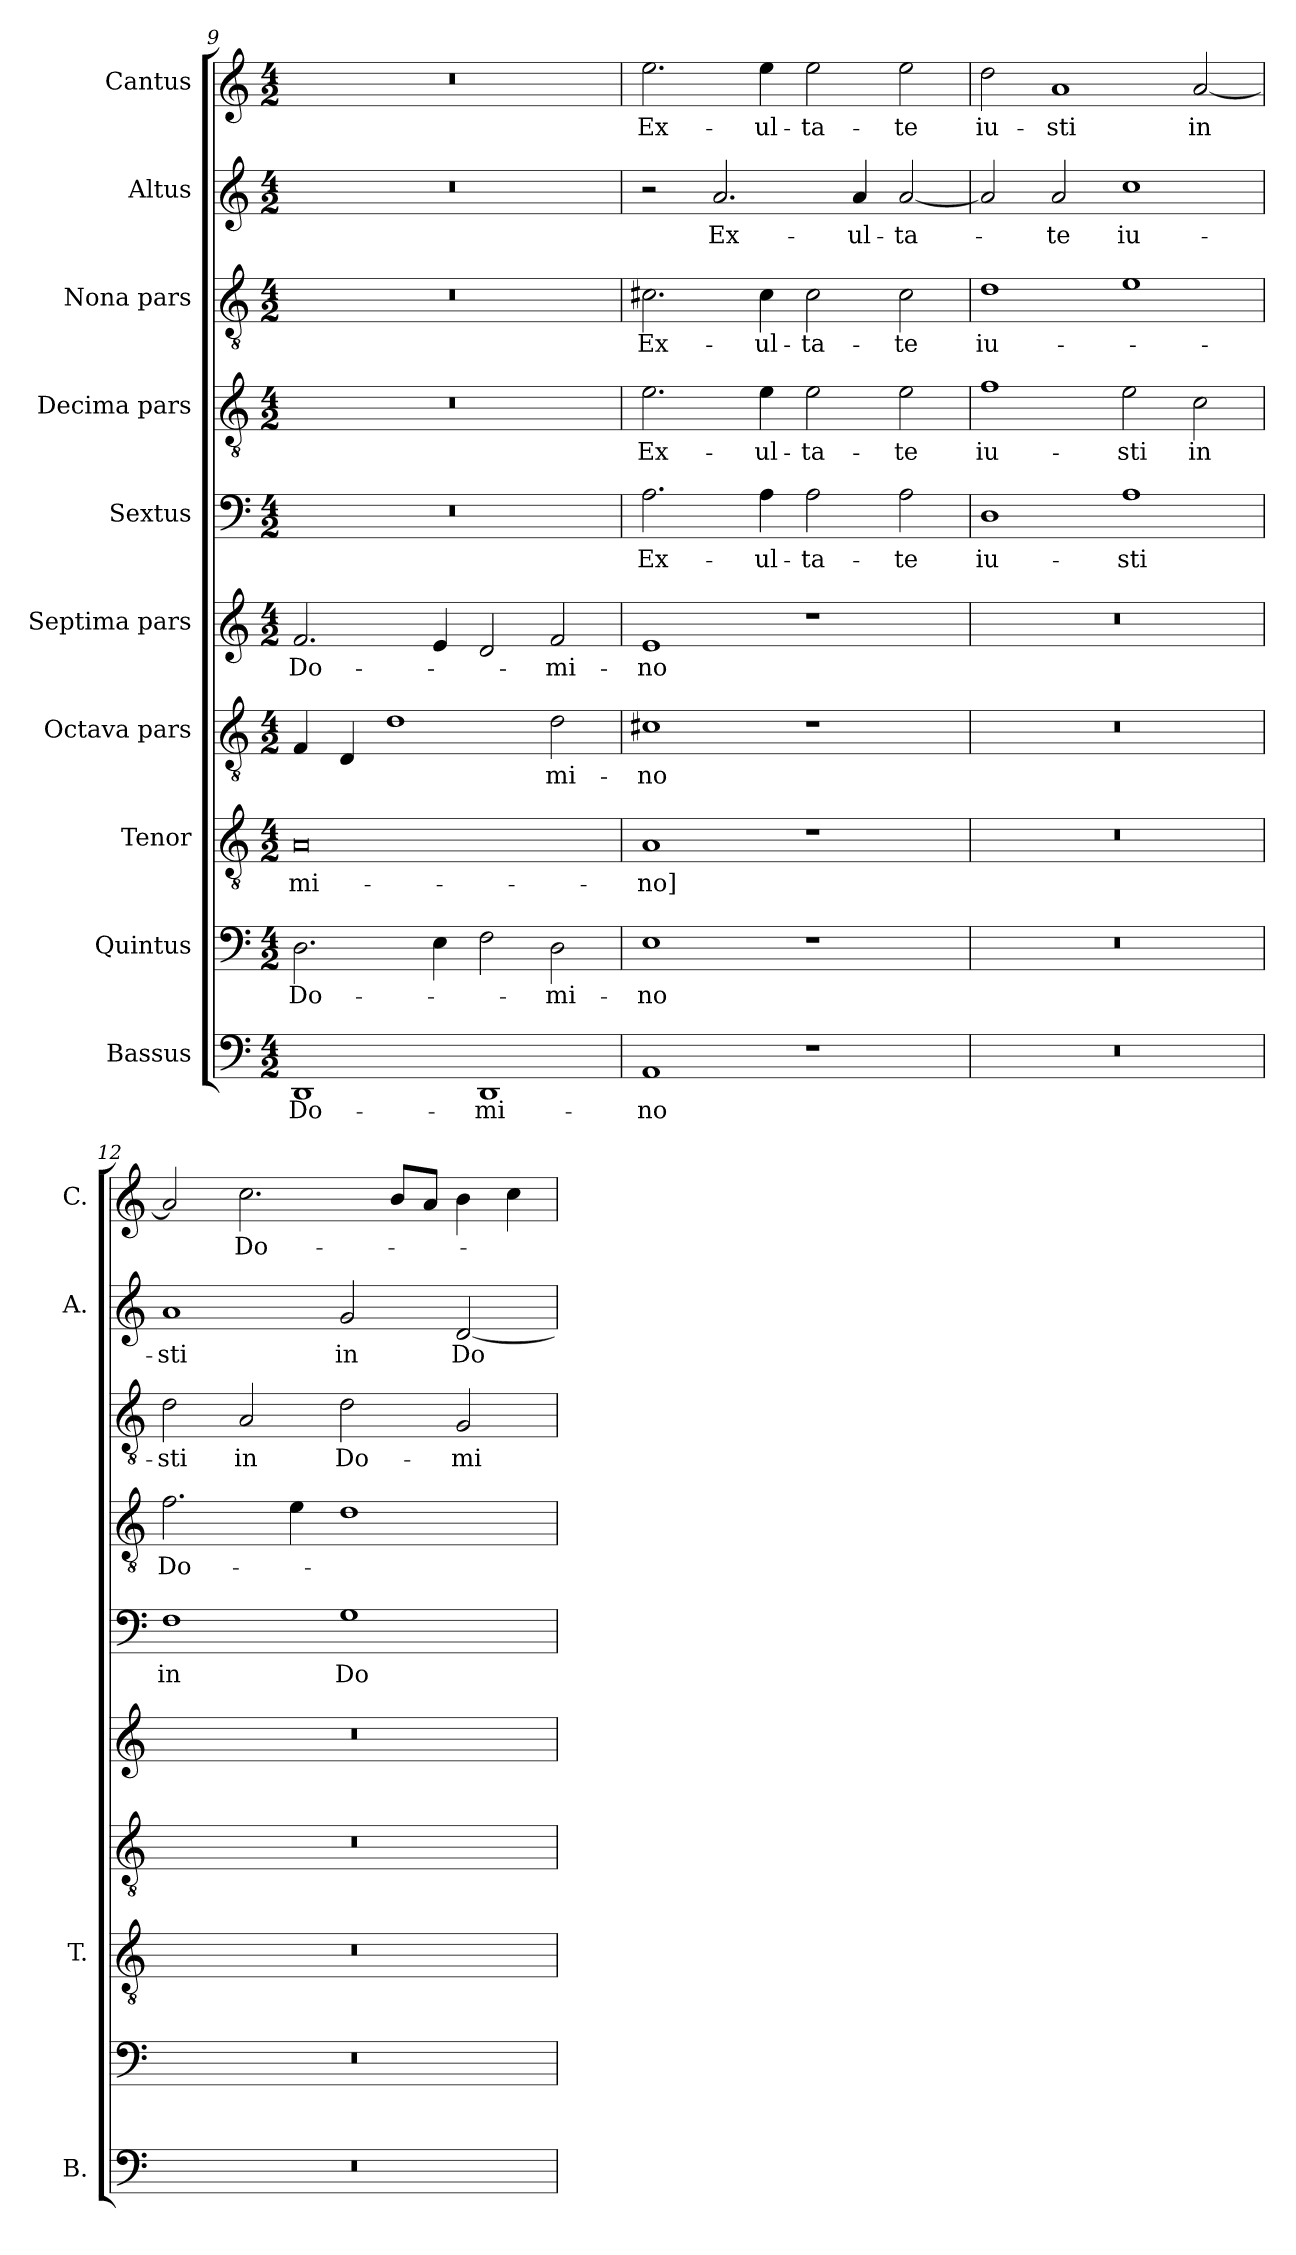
**kern	**text	**kern	**text	**kern	**text	**kern	**text	**kern	**text	**kern	**text	**kern	**text	**kern	**text	**kern	**text	**kern	**text
*part10	*part10	*part9	*part9	*part8	*part8	*part7	*part7	*part6	*part6	*part5	*part5	*part4	*part4	*part3	*part3	*part2	*part2	*part1	*part1
*staff10	*staff10	*staff9	*staff9	*staff8	*staff8	*staff7	*staff7	*staff6	*staff6	*staff5	*staff5	*staff4	*staff4	*staff3	*staff3	*staff2	*staff2	*staff1	*staff1
*I"Bassus	*	*I"Quintus	*	*I"Tenor	*	*I"Octava pars	*	*I"Septima pars	*	*I"Sextus	*	*I"Decima pars	*	*I"Nona pars	*	*I"Altus	*	*I"Cantus	*
*I'B.	*	*	*	*I'T.	*	*	*	*	*	*	*	*	*	*	*	*I'A.	*	*I'C.	*
*clefF4	*	*clefF4	*	*clefGv2	*	*clefGv2	*	*clefG2	*	*clefF4	*	*clefGv2	*	*clefGv2	*	*clefG2	*	*clefG2	*
*	*	*	*	*ITrd7c12	*	*ITrd7c12	*	*	*	*	*	*ITrd7c12	*	*ITrd7c12	*	*	*	*	*
*k[]	*	*k[]	*	*k[]	*	*k[]	*	*k[]	*	*k[]	*	*k[]	*	*k[]	*	*k[]	*	*k[]	*
*a:	*	*a:	*	*a:	*	*a:	*	*a:	*	*a:	*	*a:	*	*a:	*	*a:	*	*a:	*
*M4/2	*	*M4/2	*	*M4/2	*	*M4/2	*	*M4/2	*	*M4/2	*	*M4/2	*	*M4/2	*	*M4/2	*	*M4/2	*
=9	=9	=9	=9	=9	=9	=9	=9	=9	=9	=9	=9	=9	=9	=9	=9	=9	=9	=9	=9
!	!LO:LY:b	!	!LO:LY:b	!	!LO:LY:b	!	!	!	!LO:LY:b	!LO:N:vis=1	!	!LO:N:vis=1	!	!LO:N:vis=1	!	!LO:N:vis=1	!	!LO:N:vis=1	!
1DD	Do-	2.D\	Do-	0AA	-mi-	4FF/	.	2.f/	Do-	0r	.	0r	.	0r	.	0r	.	0r	.
.	.	.	.	.	.	4DD/	.	.	.	.	.	.	.	.	.	.	.	.	.
.	.	.	.	.	.	1D	.	.	.	.	.	.	.	.	.	.	.	.	.
.	.	4E\	.	.	.	.	.	4e/	.	.	.	.	.	.	.	.	.	.	.
!	!LO:LY:b	!	!	!	!	!	!	!	!	!	!	!	!	!	!	!	!	!	!
1DD	-mi-	2F\	.	.	.	.	.	2d/	.	.	.	.	.	.	.	.	.	.	.
!	!	!	!LO:LY:b	!	!	!	!LO:LY:b	!	!LO:LY:b	!	!	!	!	!	!	!	!	!	!
.	.	2D\	-mi-	.	.	2D\	-mi-	2f/	-mi-	.	.	.	.	.	.	.	.	.	.
=10	=10	=10	=10	=10	=10	=10	=10	=10	=10	=10	=10	=10	=10	=10	=10	=10	=10	=10	=10
!	!LO:LY:b	!	!LO:LY:b	!	!LO:LY:b	!	!LO:LY:b	!	!LO:LY:b	!	!LO:LY:b	!	!LO:LY:b	!	!LO:LY:b	!	!	!	!LO:LY:b
1AA	-no	1E	-no	1AA	-no]	1C#X	-no	1e	-no	2.A\	Ex-	2.E\	Ex-	2.C#X\	Ex-	2r	.	2.ee\	Ex-
!	!	!	!	!	!	!	!	!	!	!	!	!	!	!	!	!	!LO:LY:b	!	!
.	.	.	.	.	.	.	.	.	.	.	.	.	.	.	.	2.a/	Ex-	.	.
!	!	!	!	!	!	!	!	!	!	!	!LO:LY:b	!	!LO:LY:b	!	!LO:LY:b	!	!	!	!LO:LY:b
.	.	.	.	.	.	.	.	.	.	4A\	-ul-	4E\	-ul-	4C#\	-ul-	.	.	4ee\	-ul-
!	!	!	!	!	!	!	!	!	!	!	!LO:LY:b	!	!LO:LY:b	!	!LO:LY:b	!	!	!	!LO:LY:b
1r	.	1r	.	1r	.	1r	.	1r	.	2A\	-ta-	2E\	-ta-	2C#\	-ta-	.	.	2ee\	-ta-
!	!	!	!	!	!	!	!	!	!	!	!	!	!	!	!	!	!LO:LY:b	!	!
.	.	.	.	.	.	.	.	.	.	.	.	.	.	.	.	4a/	-ul-	.	.
!	!	!	!	!	!	!	!	!	!	!	!LO:LY:b	!	!LO:LY:b	!	!LO:LY:b	!	!LO:LY:b	!	!LO:LY:b
.	.	.	.	.	.	.	.	.	.	2A\	-te	2E\	-te	2C#\	-te	[<2a/	-ta-	2ee\	-te
!!LO:PB:g=z
=11	=11	=11	=11	=11	=11	=11	=11	=11	=11	=11	=11	=11	=11	=11	=11	=11	=11	=11	=11
!LO:N:vis=1	!	!LO:N:vis=1	!	!LO:N:vis=1	!	!LO:N:vis=1	!	!LO:N:vis=1	!	!	!LO:LY:b	!	!LO:LY:b	!	!LO:LY:b	!	!	!	!LO:LY:b
0r	.	0r	.	0r	.	0r	.	0r	.	1D	iu-	1F	iu-	1D	iu-	2a/]	.	2dd\	iu-
!	!	!	!	!	!	!	!	!	!	!	!	!	!	!	!	!	!LO:LY:b	!	!LO:LY:b
.	.	.	.	.	.	.	.	.	.	.	.	.	.	.	.	2a/	-te	1a	-sti
!	!	!	!	!	!	!	!	!	!	!	!LO:LY:b	!	!LO:LY:b	!	!	!	!LO:LY:b	!	!
.	.	.	.	.	.	.	.	.	.	1A	-sti	2E\	-sti	1E	.	1cc	iu-	.	.
!	!	!	!	!	!	!	!	!	!	!	!	!	!LO:LY:b	!	!	!	!	!	!LO:LY:b
.	.	.	.	.	.	.	.	.	.	.	.	2C\	in	.	.	.	.	[<2a/	in
=12	=12	=12	=12	=12	=12	=12	=12	=12	=12	=12	=12	=12	=12	=12	=12	=12	=12	=12	=12
!LO:N:vis=1	!	!LO:N:vis=1	!	!LO:N:vis=1	!	!LO:N:vis=1	!	!LO:N:vis=1	!	!	!LO:LY:b	!	!LO:LY:b	!	!LO:LY:b	!	!LO:LY:b	!	!
0r	.	0r	.	0r	.	0r	.	0r	.	1F	in	2.F\	Do-	2D\	-sti	1a	-sti	2a/]	.
!	!	!	!	!	!	!	!	!	!	!	!	!	!	!	!LO:LY:b	!	!	!	!LO:LY:b
.	.	.	.	.	.	.	.	.	.	.	.	.	.	2AA/	in	.	.	2.cc\	Do-
.	.	.	.	.	.	.	.	.	.	.	.	4E\	.	.	.	.	.	.	.
!	!	!	!	!	!	!	!	!	!	!	!LO:LY:b	!	!	!	!LO:LY:b	!	!LO:LY:b	!	!
.	.	.	.	.	.	.	.	.	.	1G	Do-	1D	.	2D\	Do-	2g/	in	.	.
.	.	.	.	.	.	.	.	.	.	.	.	.	.	.	.	.	.	8b/L	.
.	.	.	.	.	.	.	.	.	.	.	.	.	.	.	.	.	.	8a/J	.
!	!	!	!	!	!	!	!	!	!	!	!	!	!	!	!LO:LY:b	!	!LO:LY:b	!	!
.	.	.	.	.	.	.	.	.	.	.	.	.	.	2GG/	-mi-	[<2d/	Do-	4b\	.
.	.	.	.	.	.	.	.	.	.	.	.	.	.	.	.	.	.	4cc\	.
=	=	=	=	=	=	=	=	=	=	=	=	=	=	=	=	=	=	=	=
*-	*-	*-	*-	*-	*-	*-	*-	*-	*-	*-	*-	*-	*-	*-	*-	*-	*-	*-	*-
